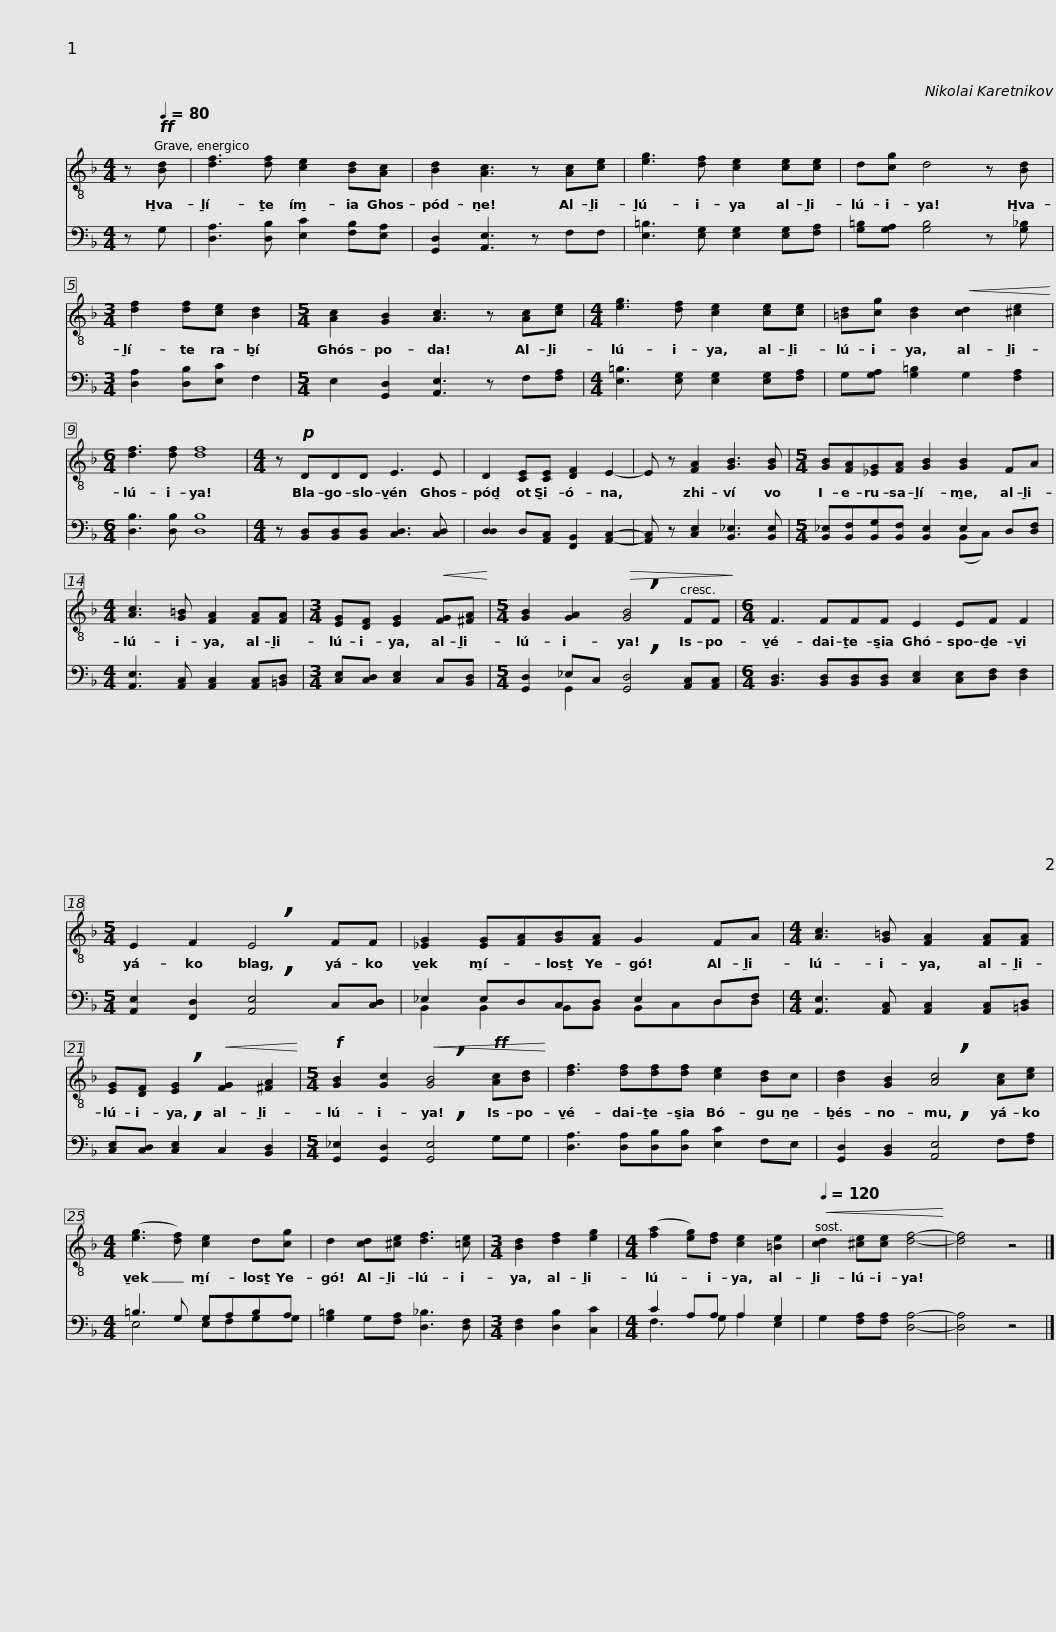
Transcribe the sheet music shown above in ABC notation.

X:1
%%score 1 ( 2 3 )
L:1/8
M:4/4
I:linebreak $
K:F
V:1 treble-8
V:2 bass
V:3 bass
V:1
 z!ff![Q:1/4=80] [Bd] | [df]3 [df] [ce]2 [Bd][Ac] | [Bd]2 [Ac]3 z [Ac][ce] | [eg]3 [df] [ce]2 [ce][ce] | d[cg] d4 z [Bd] |$ %5
[M:3/4] [df]2 [df][ce] [Bd]2 |[M:5/4] [Ac]2 [GB]2 [Ac]3 z [Ac][ce] |[M:4/4] [eg]3 [df] [ce]2 [ce][ce] | [=Bd][cg] [Bd]2!<(! [cd]2 [^ce]2!<)! |$[M:6/4] [df]3 [df] [df]8 | %10
[M:4/4] z!p! DDD E3 E | D2 [CE][CE] [DF]2 E2- | E z [FA]2 [GB]3 [GB] |$[M:5/4] [GB][FA][_EG][FA] [GB]2 [GB]2 FA |[M:4/4] [Ac]3 [G=B] [FA]2 [FA][FA] | %15
[M:3/4] [EG][DF] [EG]2!<(! [FG][^FA]!<)! |$[M:5/4] [GB]2 [GA]2!>(! !breath![GB]4 FF!>)! |[M:6/4] F3 FFF E2 EF F2 |$[M:5/4] E2 F2 !breath!E4 FF | [_EG]2 [EG][FA][GB][FA] G2 FA | %20
[M:4/4] [Ac]3 [G=B] [FA]2 [FA][FA] |$ [EG][DF] !breath![EG]2!<(! [FG]2 [^FA]2!<)! |[M:5/4]!f! [GB]2 [Gc]2!<(! !breath![GB]4!ff! [Ac][Bd]!<)! | [df]3 [df][df][df] [ce]2 [Bd]c |$ [Bd]2 [GB]2 !breath![Ac]4 [Ac][ce] | %25
[M:4/4] ([eg]3 [df]) [ce]2 d[cg] | d2 [cd][^ce] [df]3 [=ce] |[M:3/4] [Bd]2 [df]2 [eg]2 |$[M:4/4] ([fa]2 [eg])[df] [ce]2 [=Be]2 |[Q:1/4=120]!<(! [cd]2 [^ce][ce] [df]4-!<)! | %30
 [df]4 z4 |] %31
V:2
 z G, | [D,A,]3 [D,B,] [E,C]2 [F,B,][E,A,] | [G,,D,]2 [A,,E,]3 z F,F, | [E,=B,]3 [E,G,] [E,G,]2 [E,G,][F,A,] | [G,=B,][G,A,] [G,B,]4 z [G,_B,] |$ %5
[M:3/4] [D,A,]2 [D,B,][E,C] F,2 |[M:5/4] E,2 [G,,D,]2 [A,,E,]3 z F,[F,A,] |[M:4/4] [E,=B,]3 [E,G,] [E,G,]2 [E,G,][F,A,] | G,[G,A,] [G,=B,]2 G,2 [F,A,]2 |$[M:6/4] [D,B,]3 [D,B,] [D,B,]8 | %10
[M:4/4] z [B,,D,][B,,D,][B,,D,] [C,D,]3 [C,D,] | [D,D,]2 D,[A,,C,] [F,,B,,]2 [A,,C,]2- | [A,,C,] z [C,E,]2 [B,,_E,]3 [B,,E,] |$[M:5/4] [B,,_E,][B,,F,][B,,G,][B,,F,] [B,,E,]2 E,2 D,[D,F,] |[M:4/4] [A,,E,]3 [A,,C,] [A,,C,]2 [A,,C,][=B,,D,] | %15
[M:3/4] [C,E,][C,D,] [C,E,]2 C,[B,,D,] |$[M:5/4] [G,,D,]2 _E,C, !breath![G,,D,]4 [A,,C,][A,,C,] |[M:6/4] [B,,D,]3 [B,,D,][B,,D,][B,,D,] [C,E,]2 [C,E,][D,F,] [D,F,]2 |$[M:5/4] [A,,E,]2 [F,,D,]2 !breath![A,,E,]4 C,[C,D,] | _E,2 E,D,C,D, E,2 D,F, | %20
[M:4/4] [A,,E,]3 [A,,C,] [A,,C,]2 [A,,C,][=B,,D,] |$ [C,E,][C,D,] !breath![C,E,]2 C,2 [B,,D,]2 |[M:5/4] [G,,_E,]2 [G,,D,]2 !breath![G,,E,]4 G,G, | [D,A,]3 [D,A,][D,B,][D,B,] [E,C]2 F,E, |$ [G,,D,]2 [B,,D,]2 !breath![A,,E,]4 F,[F,A,] | %25
[M:4/4] =B,3 G, G,A,B,A, | [G,=B,]2 G,[F,A,] [D,_B,]3 [D,F,] |[M:3/4] [D,F,]2 [D,B,]2 [C,C]2 |$[M:4/4] C2 A,A, A,2 G,2 | G,2 [F,A,][F,A,] [D,A,]4- | %30
 [D,A,]4 z4 |] %31
V:3
 x2 | x8 | x8 | x8 | x8 |$ %5
[M:3/4] x6 |[M:5/4] x10 |[M:4/4] x8 | x8 |$[M:6/4] x12 | %10
[M:4/4] x8 | x8 | x8 |$[M:5/4] x6 (B,,C,) x2 |[M:4/4] x8 | %15
[M:3/4] x6 |$[M:5/4] x2 G,,2 x6 |[M:6/4] x12 |$[M:5/4] x10 | B,,2 B,,2 B,,B,, B,,C,D,D, | %20
[M:4/4] x8 |$ x8 |[M:5/4] x10 | x10 |$ x10 | %25
[M:4/4] E,4 E,F,G,G, | x8 |[M:3/4] x6 |$[M:4/4] F,3 G, A,2 E,2 | x8 | %30
 x8 |] %31
